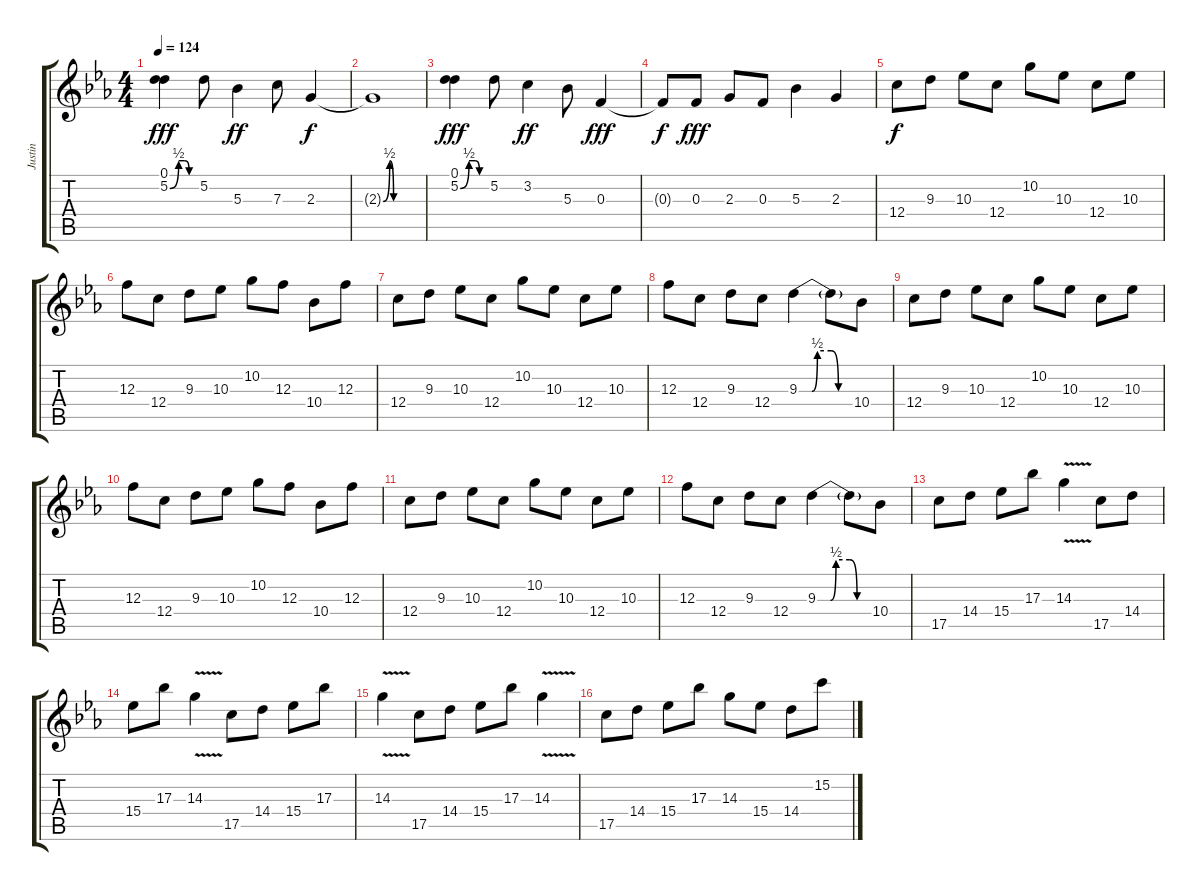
\track ("Justin" "Justin") {instrument electricguitarjazz}
\staff {score tabs}
\tuning (D4 A3 F3 C3 G2 C2) {hide}
\ts (4 4)
\tempo 124
\clef g2
\ks cminor
(0.1 5.2{be (custom 0 0 20 2 34 2 44 0 60 0)}).4{dy fff} 5.2.8 5.3.4{dy ff} 7.3.8 2.3.4{dy f} |
2.3{be (custom 0 0 10 2 16 0 60 0) t}.1 |
(0.1 5.2{be (custom 0 0 20 2 34 2 44 0 60 0)}).4{dy fff} 5.2.8 3.2.4{dy ff} 5.3.8 0.3.4{dy fff} |
0.3{t}.8{dy f} 0.3.8{dy fff} 2.3.8 0.3.8 5.3.4 2.3.4 |
12.4.8{dy f volume 13 instrument overdrivenguitar} 9.3.8 10.3.8 12.4.8 10.2.8 10.3.8 12.4.8 10.3.8 |
12.3.8 12.4.8 9.3.8 10.3.8 10.2.8 12.3.8 10.4.8 12.3.8 |
12.4.8 9.3.8 10.3.8 12.4.8 10.2.8 10.3.8 12.4.8 10.3.8 |
12.3.8 12.4.8 9.3.8 12.4.8 9.3{be (custom 0 0 14 0 20 2 35 2 43 0 60 0)}.4 9.3{t}.8 10.4.8 |
12.4.8 9.3.8 10.3.8 12.4.8 10.2.8 10.3.8 12.4.8 10.3.8 |
12.3.8 12.4.8 9.3.8 10.3.8 10.2.8 12.3.8 10.4.8 12.3.8 |
12.4.8 9.3.8 10.3.8 12.4.8 10.2.8 10.3.8 12.4.8 10.3.8 |
12.3.8 12.4.8 9.3.8 12.4.8 9.3{be (custom 0 0 14 0 20 2 35 2 43 0 60 0)}.4 9.3{t}.8 10.4.8 |
17.5.8 14.4.8 15.4.8 17.3.8 14.3{v}.4 17.5.8 14.4.8 |
15.4.8 17.3.8 14.3{v}.4 17.5.8 14.4.8 15.4.8 17.3.8 |
14.3{v}.4 17.5.8 14.4.8 15.4.8 17.3.8 14.3{v}.4 |
17.5.8 14.4.8 15.4.8 17.3.8 14.3.8 15.4.8 14.4.8 15.2.8
